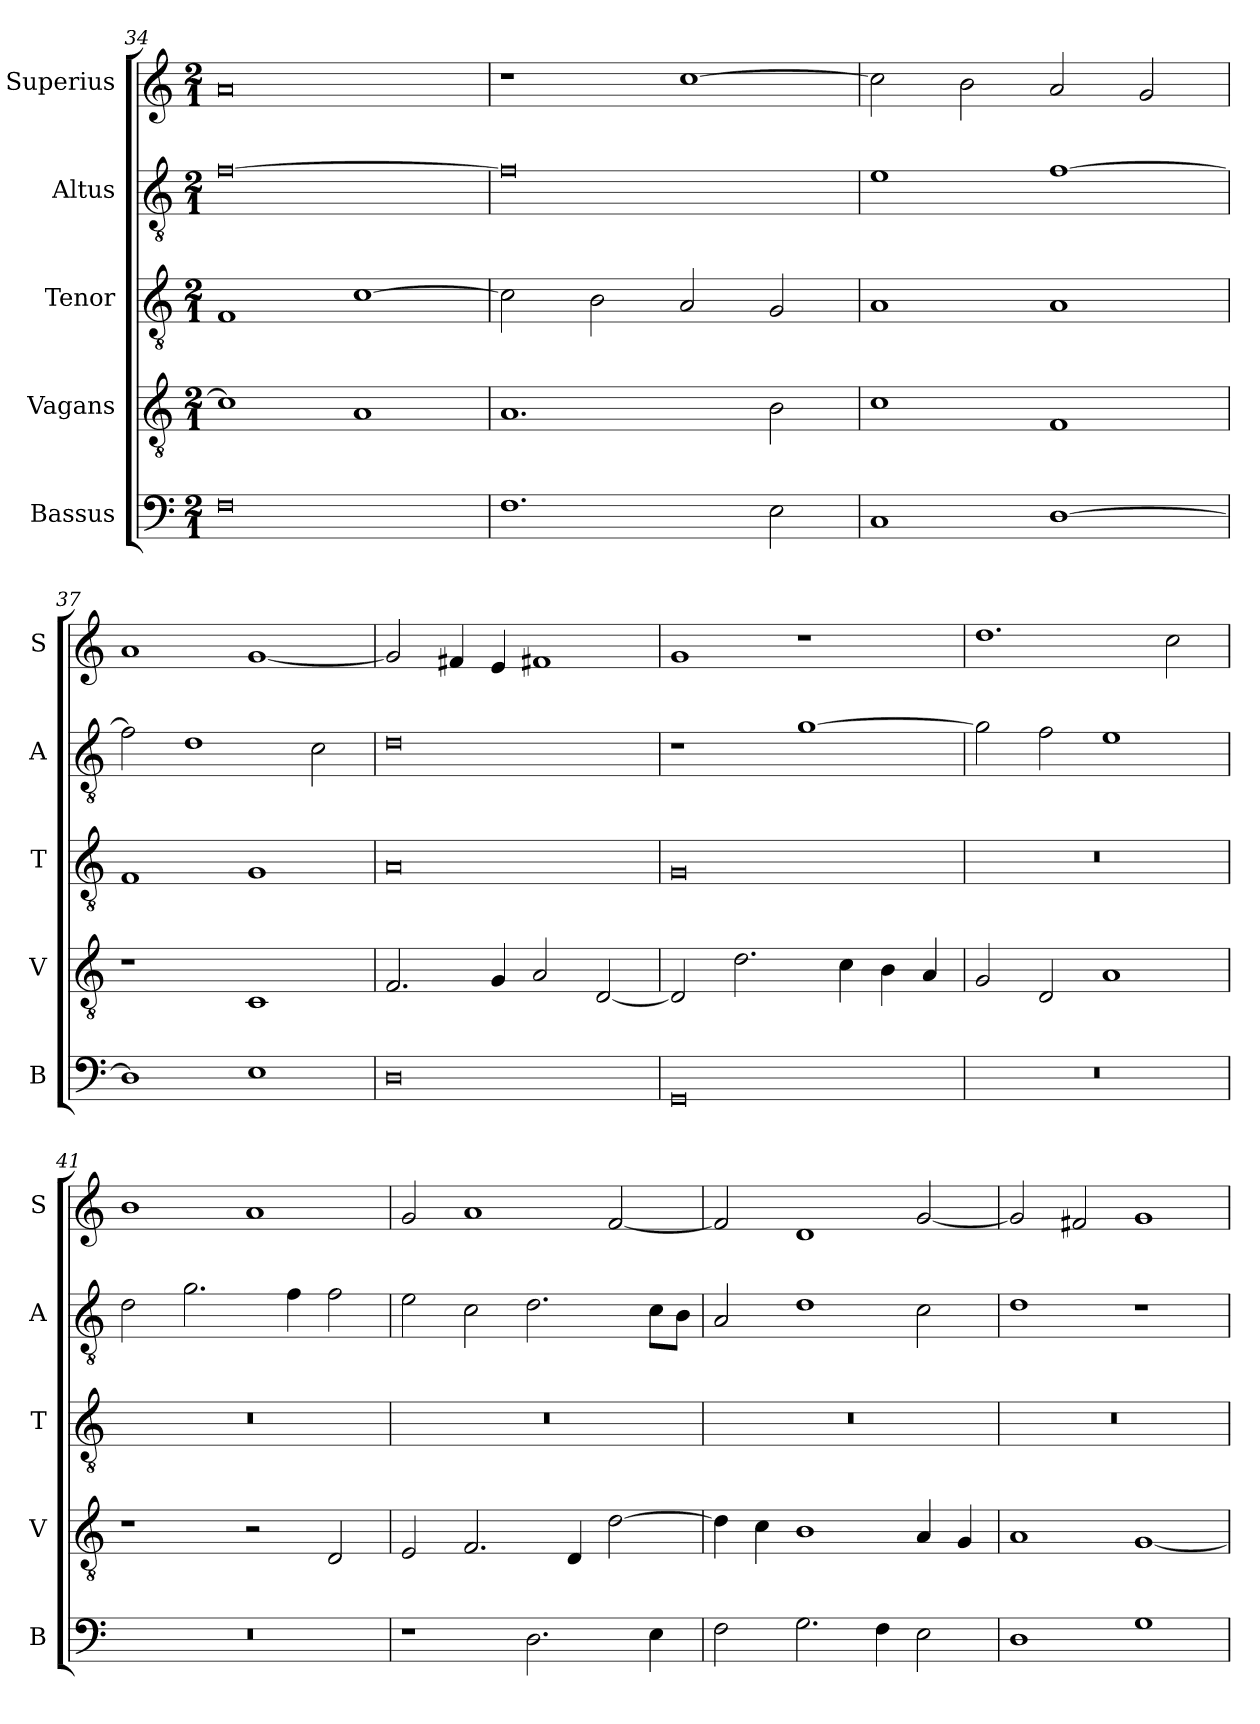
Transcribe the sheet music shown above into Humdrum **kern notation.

**kern	**kern	**kern	**kern	**kern
*part5	*part4	*part3	*part2	*part1
*staff5	*staff4	*staff3	*staff2	*staff1
*I"Bassus	*I"Vagans	*I"Tenor	*I"Altus	*I"Superius
*I'B	*I'V	*I'T	*I'A	*I'S
*clefF4	*clefGv2	*clefGv2	*clefGv2	*clefG2
*k[]	*k[]	*k[]	*k[]	*k[]
*M2/1	*M2/1	*M2/1	*M2/1	*M2/1
=34	=34	=34	=34	=34
0F	1c]	1F	[0f	0a
.	1A	[1c	.	.
=35	=35	=35	=35	=35
1.F	1.A	2c\]	0f]	1r
.	.	2B\	.	.
.	.	2A/	.	[1cc
2E\	2B\	2G/	.	.
=36	=36	=36	=36	=36
1C	1c	1A	1e	2cc\]
.	.	.	.	2b\
[1D	1F	1A	[1f	2a/
.	.	.	.	2g/
=37	=37	=37	=37	=37
1D]	1r	1F	2f\]	1a
.	.	.	1d	.
1E	1C	1G	.	[1g
.	.	.	2c\	.
=38	=38	=38	=38	=38
0D	2.F/	0A	0d	2g/]
.	.	.	.	4f#X/
.	4G/	.	.	4e/
.	2A/	.	.	1f#X
.	[2D/	.	.	.
=39	=39	=39	=39	=39
0GG	2D/]	0G	1r	1g
.	2.d\	.	.	.
.	.	.	[1g	1r
.	4c\	.	.	.
.	4B\	.	.	.
.	4A/	.	.	.
=40	=40	=40	=40	=40
0r	2G/	0r	2g\]	1.dd
.	2D/	.	2f\	.
.	1A	.	1e	.
.	.	.	.	2cc\
=41	=41	=41	=41	=41
0r	1r	0r	2d\	1b
.	.	.	2.g\	.
.	2r	.	.	1a
.	.	.	4f\	.
.	2D/	.	2f\	.
=42	=42	=42	=42	=42
1r	2E/	0r	2e\	2g/
.	2.F/	.	2c\	1a
2.D\	.	.	2.d\	.
.	4D/	.	.	.
.	[2d\	.	.	[2f/
4E\	.	.	8c\L	.
.	.	.	8B\J	.
=43	=43	=43	=43	=43
2F\	4d\]	0r	2A/	2f/]
.	4c\	.	.	.
2.G\	1B	.	1d	1d
4F\	.	.	.	.
2E\	4A/	.	2c\	[2g/
.	4G/	.	.	.
=44	=44	=44	=44	=44
1D	1A	0r	1d	2g/]
.	.	.	.	2f#X/
1G	[1G	.	1r	1g
=	=	=	=	=
*-	*-	*-	*-	*-
